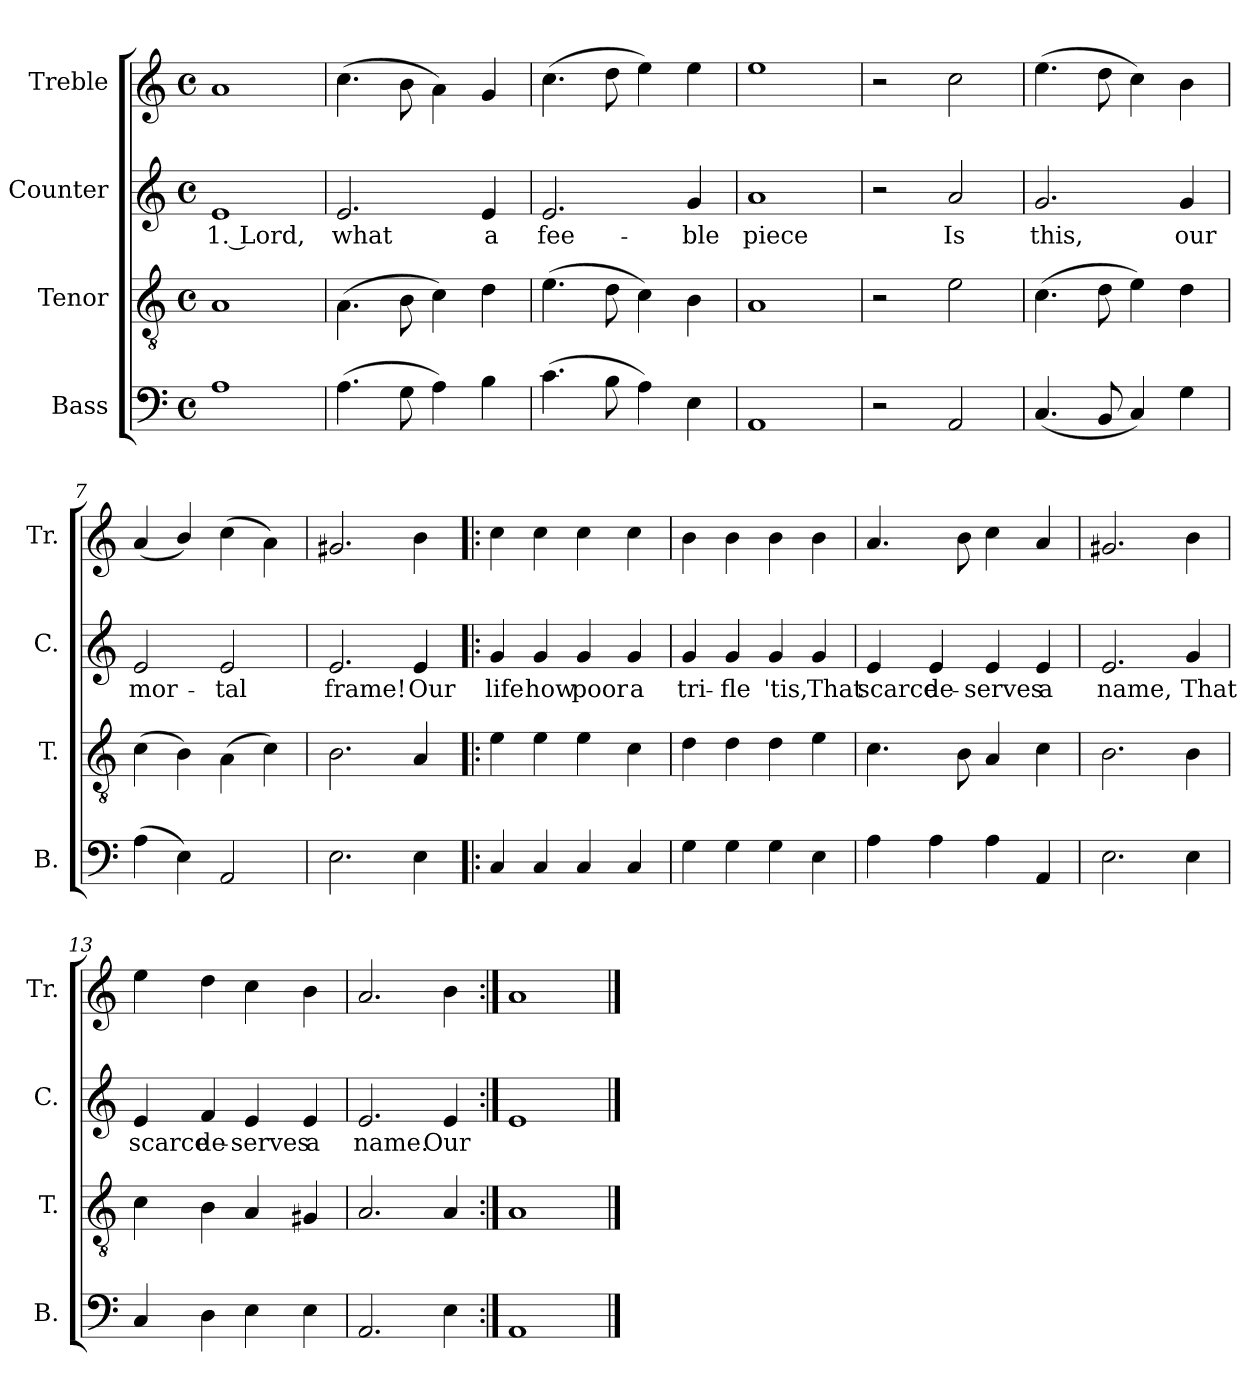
**kern	**kern	**kern	**text	**kern
*part4	*part3	*part2	*part2	*part1
*staff4	*staff3	*staff2	*staff2	*staff1
*I"Bass	*I"Tenor	*I"Counter	*	*I"Treble
*I'B.	*I'T.	*I'C.	*	*I'Tr.
*clefF4	*clefGv2	*clefG2	*	*clefG2
*k[]	*k[]	*k[]	*	*k[]
*M4/4	*M4/4	*M4/4	*	*M4/4
*met(c)	*met(c)	*met(c)	*	*met(c)
=1	=1	=1	=1	=1
1A	1A	1e	1. Lord,	1a
=2	=2	=2	=2	=2
(4.A\	(4.A\	2.e/	what	(4.cc\
8G\	8B\	.	.	8b\
4A\)	4c\)	.	.	4a\)
4B\	4d\	4e/	a	4g/
=3	=3	=3	=3	=3
(4.c\	(4.e\	2.e/	fee-	(4.cc\
8B\	8d\	.	.	8dd\
4A\)	4c\)	.	.	4ee\)
4E\	4B\	4g/	-ble	4ee\
=4	=4	=4	=4	=4
1AA	1A	1a	piece	1ee
=5	=5	=5	=5	=5
2r	2r	2r	.	2r
2AA/	2e\	2a/	Is	2cc\
=6	=6	=6	=6	=6
(4.C/	(4.c\	2.g/	this,	(4.ee\
8BB/	8d\	.	.	8dd\
4C/)	4e\)	.	.	4cc\)
4G\	4d\	4g/	our	4b\
=7	=7	=7	=7	=7
(4A\	(4c\	2e/	mor-	(4a/
4E\)	4B\)	.	.	4b/)
2AA/	(4A\	2e/	-tal	(4cc\
.	4c\)	.	.	4a\)
=8	=8	=8	=8	=8
2.E\	2.B\	2.e/	frame!	2.g#X/
4E\	4A/	4e/	Our	4b\
!!LO:LB:g=z
=9!|:	=9!|:	=9!|:	=9!|:	=9!|:
4C/	4e\	4g/	life	4cc\
4C/	4e\	4g/	how	4cc\
4C/	4e\	4g/	poor	4cc\
4C/	4c\	4g/	a	4cc\
=10	=10	=10	=10	=10
4G\	4d\	4g/	tri-	4b\
4G\	4d\	4g/	-fle	4b\
4G\	4d\	4g/	'tis,	4b\
4E\	4e\	4g/	That	4b\
=11	=11	=11	=11	=11
4A\	4.c\	4e/	scarce	4.a/
4A\	.	4e/	de-	.
.	8B\	.	.	8b\
4A\	4A/	4e/	-serves	4cc\
4AA/	4c\	4e/	a	4a/
=12	=12	=12	=12	=12
2.E\	2.B\	2.e/	name,	2.g#X/
4E\	4B\	4g/	That	4b\
=13	=13	=13	=13	=13
4C/	4c\	4e/	scarce	4ee\
4D\	4B\	4f/	de-	4dd\
4E\	4A/	4e/	-serves	4cc\
4E\	4G#X/	4e/	a	4b\
=14	=14	=14	=14	=14
2.AA/	2.A/	2.e/	name.	2.a/
4E\	4A/	4e/	Our	4b\
=15:|!	=15:|!	=15:|!	=15:|!	=15:|!
1AA	1A	1e	.	1a
==	==	==	==	==
*-	*-	*-	*-	*-
